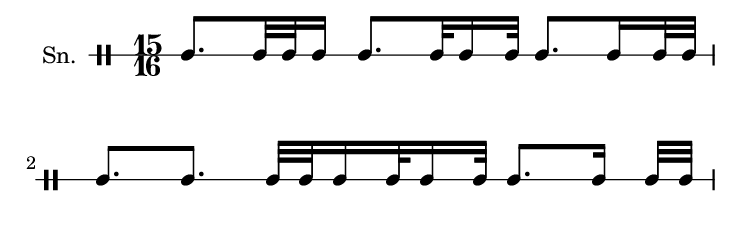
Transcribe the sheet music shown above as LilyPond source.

\version "2.18.2"
#(set! paper-alist (cons '("my size" . (cons (* 5 in) (* 3 in))) paper-alist))

\paper {
  indent = 0\mm
  line-width = 110\mm
  oddHeaderMarkup = ""
  evenHeaderMarkup = ""
  oddFooterMarkup = ""
  evenFooterMarkup = ""
  #(set-paper-size "my size")
}
notes = \drummode {
  \stemUp \time 15/16  tomml8. [ tomml32 tomml32 tomml16 ] tomml8. [ tomml32 tomml16 tomml32 ] tomml8. [ tomml16 tomml32 tomml32 ] tomml8. [ tomml8. ] tomml32 [ tomml32 tomml16 tomml32 tomml16 tomml32 ] tomml8. [ tomml16 ] tomml32 tomml32}

\score {
  <<
    \new DrumStaff \with {
      \override StaffSymbol.line-count = #1
      \override BarLine.bar-extent = #'(-1 . 1)
      \override Slur.transparent = ##t
\override StemTremolo #'slope = #0.5
\override StemTremolo #'beam-thickness = #0.25
\override StemTremolo #'beam-width = #1.75
\override StemTremolo #'Y-offset = #2.25
    } <<
      \set Staff.instrumentName = #"Sn."
      \notes
    >>
  >>
  }

